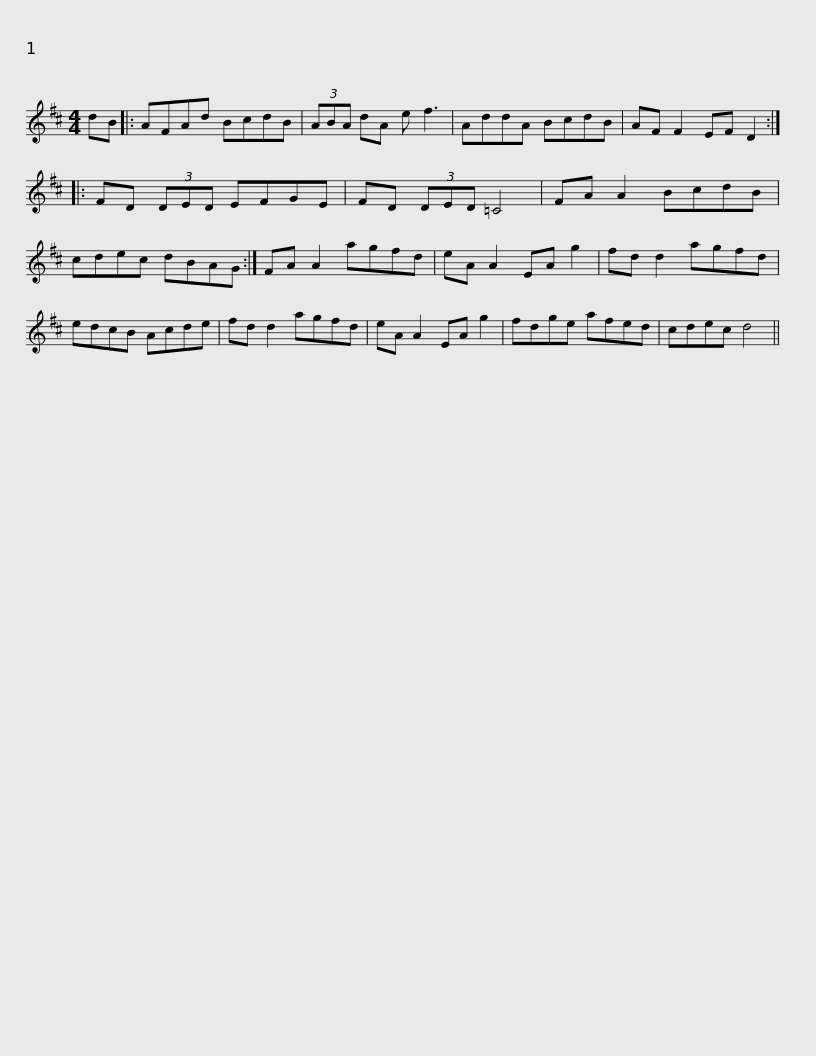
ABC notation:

X:1
L:1/8
M:4/4
I:linebreak $
K:D
V:1 treble
V:1
 dB |: AFAd BcdB | (3ABA dA e f3 | AddA BcdB | AF F2 EF D2 :: %5
 FD (3DED EFGE |$ FD (3DED =C4 | FA A2 BcdB | cdec dBAG :| FA A2 agfd | %10
 eA A2 EA g2 | fd d2 agfd |$ edcB Acde | fd d2 agfd | eA A2 EA g2 | %15
 fdge afed | cdec d4 || %17
